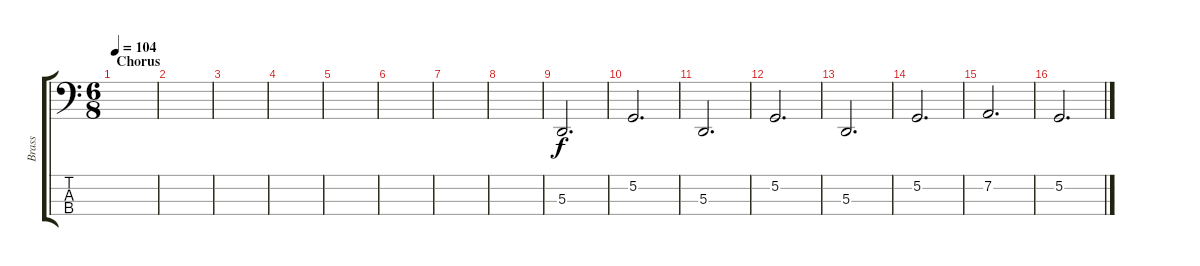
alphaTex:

\track ("Brass" "Brass") {instrument trombone}
\staff {score tabs}
\tuning (G2 D2 A1 E1) {hide}
\ts (6 8)
\section ("" "Chorus")
\tempo 104
\clef f4
\ks c
|
|
|
|
|
|
|
|
5.3.2{d} |
5.2.2{d} |
5.3.2{d} |
5.2.2{d} |
5.3.2{d} |
5.2.2{d} |
7.2.2{d} |
5.2.2{d}
